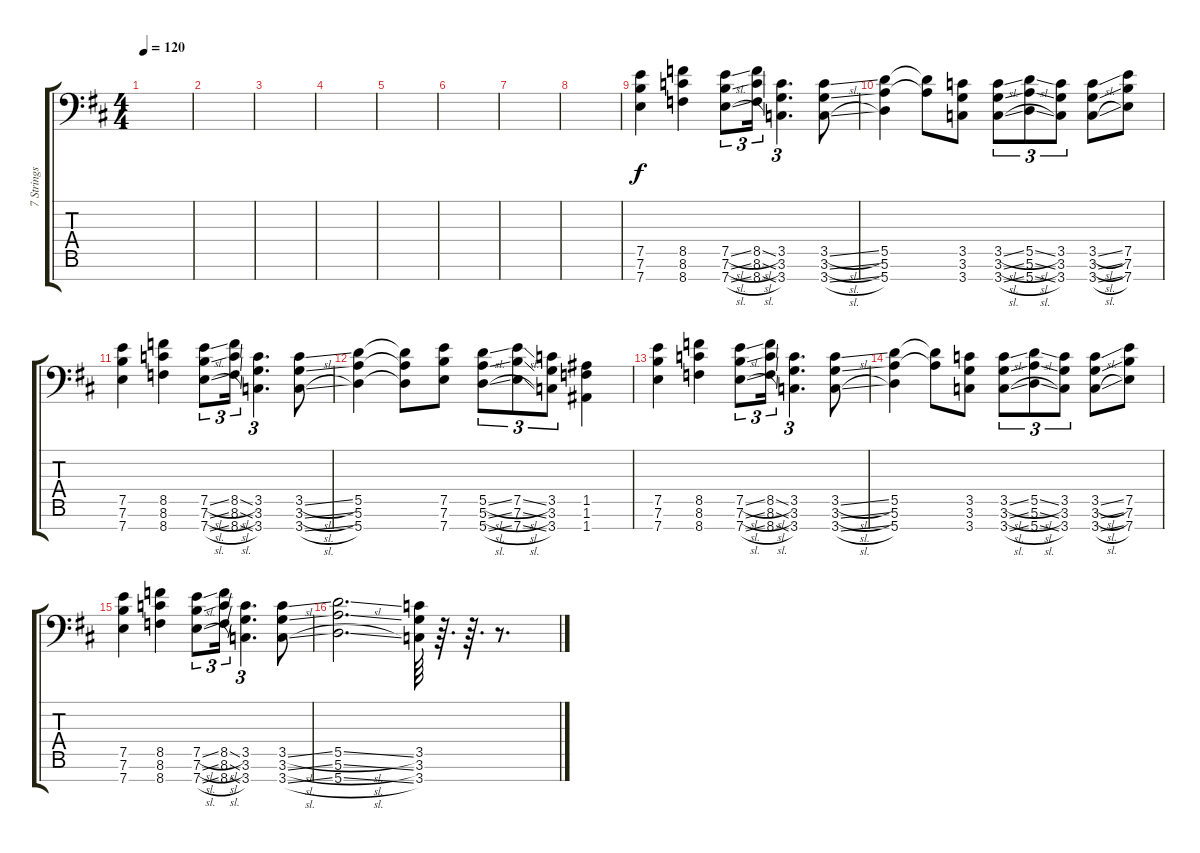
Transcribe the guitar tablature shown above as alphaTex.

\track ("7 Strings ElectricGuitar AEADGBE Tuning" "7 Strings ") {instrument distortionguitar}
\staff {score tabs}
\tuning (E4 B3 G3 D3 A2 E2 A1) {hide}
\ts (4 4)
\tempo 120
\clef f4
\ks d
|
|
|
|
|
|
|
|
(7.5 7.6 7.7).4 (8.5 8.6 8.7).4 (7.5{sl} 7.6{sl} 7.7{sl}).8{tu (3 2)} (8.5{sl} 8.6{sl} 8.7{sl}).16{tu (3 2)} (3.5 3.6 3.7).4{d tu (3 2)} (3.5{sl} 3.6{sl} 3.7{sl}).8 |
(5.5 5.6 5.7).4 (5.5{t} 5.6{t}).8 (3.5 3.6 3.7).8 (3.5{sl} 3.6{sl} 3.7{sl}).8{tu (3 2)} (5.5{sl} 5.6{sl} 5.7{sl}).8{tu (3 2)} (3.5 3.6 3.7).8{tu (3 2)} (3.5{sl} 3.6{sl} 3.7{sl}).8 (7.5 7.6 7.7).8 |
(7.5 7.6 7.7).4 (8.5 8.6 8.7).4 (7.5{sl} 7.6{sl} 7.7{sl}).8{tu (3 2)} (8.5{sl} 8.6{sl} 8.7{sl}).16{tu (3 2)} (3.5 3.6 3.7).4{d tu (3 2)} (3.5{sl} 3.6{sl} 3.7{sl}).8 |
(5.5 5.6 5.7).4 (5.5{t} 5.6{t} 5.7{t}).8 (7.5 7.6 7.7).8 (5.5{sl} 5.6{sl} 5.7{sl}).8{tu (3 2)} (7.5{sl} 7.6{sl} 7.7{sl}).8{tu (3 2)} (3.5 3.6 3.7).8{tu (3 2)} (1.5 1.6 1.7).4 |
(7.5 7.6 7.7).4 (8.5 8.6 8.7).4 (7.5{sl} 7.6{sl} 7.7{sl}).8{tu (3 2)} (8.5{sl} 8.6{sl} 8.7{sl}).16{tu (3 2)} (3.5 3.6 3.7).4{d tu (3 2)} (3.5{sl} 3.6{sl} 3.7{sl}).8 |
(5.5 5.6 5.7).4 (5.5{t} 5.6{t}).8 (3.5 3.6 3.7).8 (3.5{sl} 3.6{sl} 3.7{sl}).8{tu (3 2)} (5.5{sl} 5.6{sl} 5.7{sl}).8{tu (3 2)} (3.5 3.6 3.7).8{tu (3 2)} (3.5{sl} 3.6{sl} 3.7{sl}).8 (7.5 7.6 7.7).8 |
(7.5 7.6 7.7).4 (8.5 8.6 8.7).4 (7.5{sl} 7.6{sl} 7.7{sl}).8{tu (3 2)} (8.5{sl} 8.6{sl} 8.7{sl}).16{tu (3 2)} (3.5 3.6 3.7).4{d tu (3 2)} (3.5{sl} 3.6{sl} 3.7{sl}).8 |
(5.5{sl} 5.6{sl} 5.7{sl}).2{d} (3.5 3.6 3.7).64 r.64{d} r.64{d} r.8{d}
